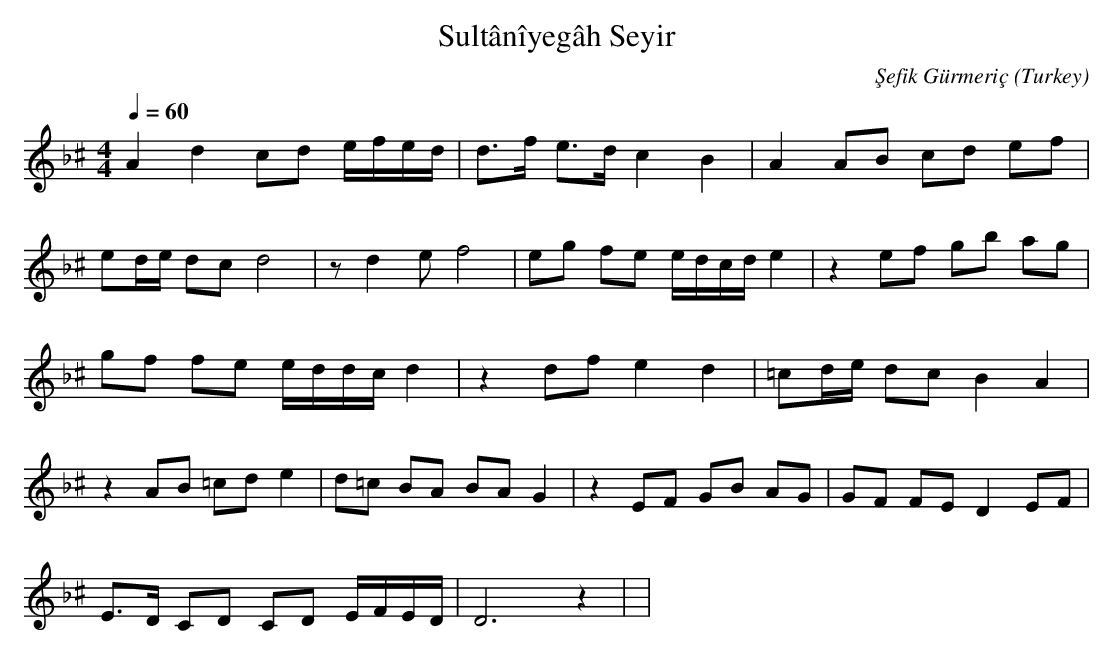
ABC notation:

X:1
T: Sultânîyegâh Seyir
C: Şefik Gürmeriç
O: Turkey
M: 4/4
L: 1/16
K: C _B ^c
Q: 1/4=60
A4 d4 c2d2 efed  | d3f e3d c4 B4  | A4 A2B2 c2d2 e2f2  |
w:   |   |   |
e2de d2c2 d8  | z2d4e2 f8  | e2g2 f2e2 edcd e4  | \
w:   |   |   |
z4 e2f2 g2b2 a2g2  |
w:   |
g2f2 f2e2 eddc d4  | z4 d2f2 e4 d4  | \
w:   |   |
=c2de d2c2 B4 A4  |
w:   |
z4 A2B2 =c2d2 e4  | d2=c2 B2A2 B2A2 G4  | \
w:   |   |
z4 E2F2 G2B2 A2G2  | G2F2 F2E2 D4 E2F2  |
w:   |   |
E3D C2D2 C2D2 EFED  | D12 z4  | |
